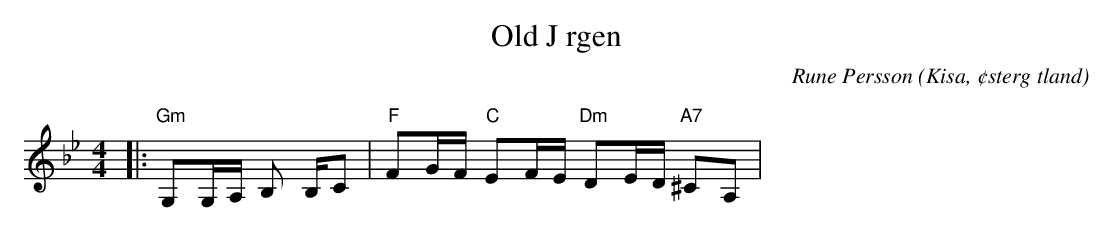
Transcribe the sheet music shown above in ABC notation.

X:1
T:Old J rgen
C:Rune Persson
O:Kisa, ¢sterg tland
Q:70
M:4/4
L:1/8
K:Gm
|:"Gm"G,G,/A,/ B, B,/C|"F"FG/F/ "C"EF/E/ "Dm"DE/D/ "A7"^CA,|
